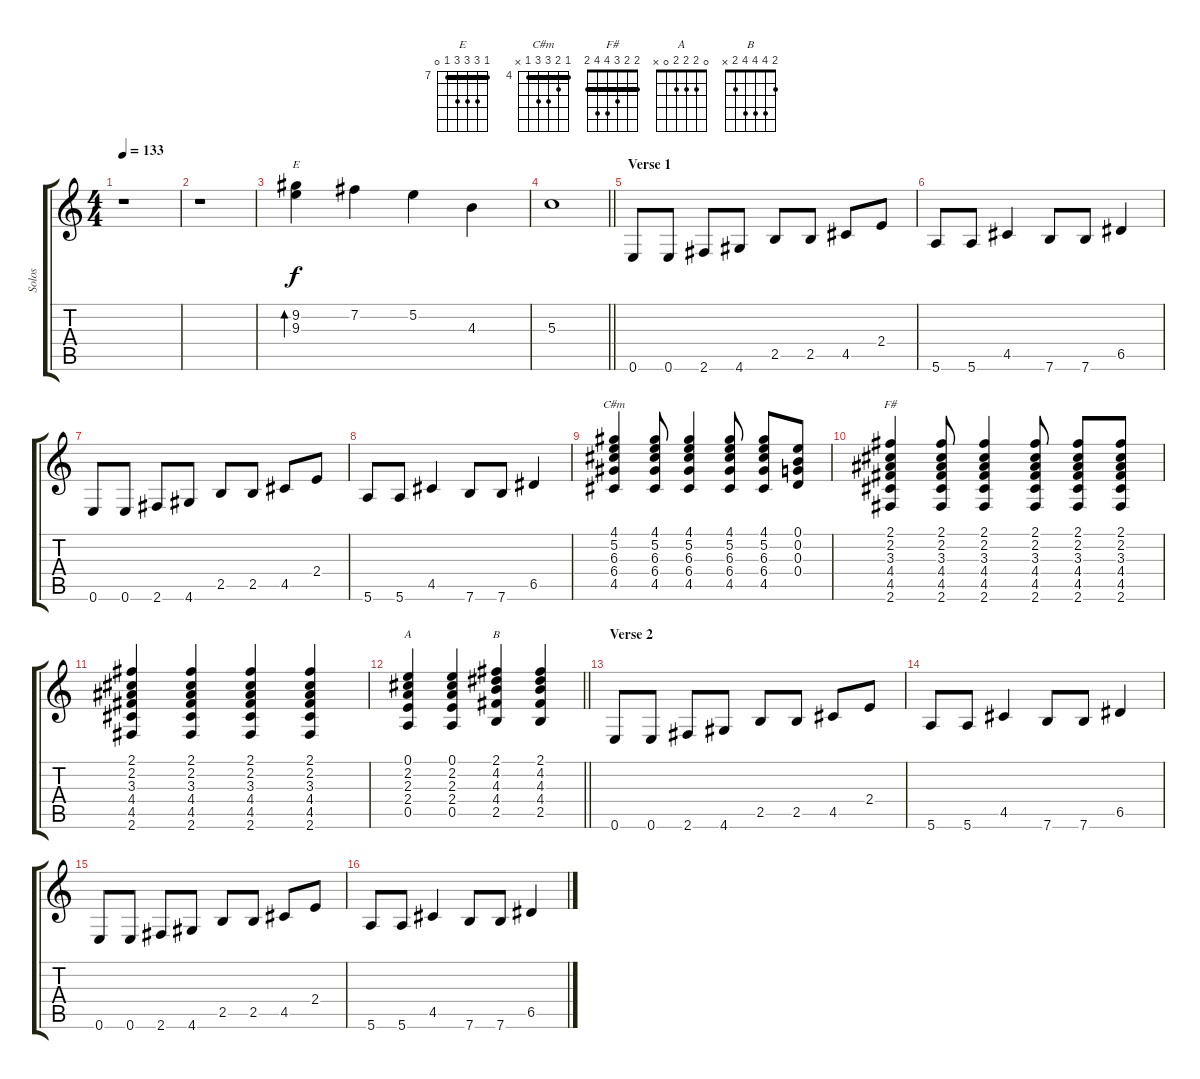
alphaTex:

\track ("Solos" "Solos") {instrument overdrivenguitar}
\staff {score tabs}
\tuning (E4 B3 G3 D3 A2 E2) {hide}
\chord ("E" 7 9 9 9 7 0) {firstfret 7 barre 7}
\chord ("C#m" 4 5 6 6 4 x) {firstfret 4 barre 4}
\chord ("F#" 2 2 3 4 4 2) {barre 2}
\chord ("A" 0 2 2 2 0 x)
\chord ("B" 2 4 4 4 2 x)
\ts (4 4)
\tempo 133
\clef g2
\ks c
r.1{dy f instrument overdrivenguitar} |
r.1 |
(9.2 9.3).4{bd 240 ch "E"} 7.2.4 5.2.4 4.3.4 |
\barLineRight lightlight
5.3.1 |
\section ("" "Verse 1")
0.6.8 0.6.8 2.6.8 4.6.8 2.5.8 2.5.8 4.5.8 2.4.8 |
5.6.8 5.6.8 4.5.4 7.6.8 7.6.8 6.5.4 |
0.6.8 0.6.8 2.6.8 4.6.8 2.5.8 2.5.8 4.5.8 2.4.8 |
5.6.8 5.6.8 4.5.4 7.6.8 7.6.8 6.5.4 |
(4.1 5.2 6.3 6.4 4.5).4{ch "C#m"} (4.1 5.2 6.3 6.4 4.5).8 (4.1 5.2 6.3 6.4 4.5).4 (4.1 5.2 6.3 6.4 4.5).8 (4.1 5.2 6.3 6.4 4.5).8 (0.1 0.2 0.3 0.4).8 |
(2.1 2.2 3.3 4.4 4.5 2.6).4{ch "F#"} (2.1 2.2 3.3 4.4 4.5 2.6).8 (2.1 2.2 3.3 4.4 4.5 2.6).4 (2.1 2.2 3.3 4.4 4.5 2.6).8 (2.1 2.2 3.3 4.4 4.5 2.6).8 (2.1 2.2 3.3 4.4 4.5 2.6).8 |
(2.1 2.2 3.3 4.4 4.5 2.6).4 (2.1 2.2 3.3 4.4 4.5 2.6).4 (2.1 2.2 3.3 4.4 4.5 2.6).4 (2.1 2.2 3.3 4.4 4.5 2.6).4 |
\barLineRight lightlight
(0.1 2.2 2.3 2.4 0.5).4{ch "A"} (0.1 2.2 2.3 2.4 0.5).4 (2.1 4.2 4.3 4.4 2.5).4{ch "B"} (2.1 4.2 4.3 4.4 2.5).4 |
\section ("" "Verse 2")
0.6.8 0.6.8 2.6.8 4.6.8 2.5.8 2.5.8 4.5.8 2.4.8 |
5.6.8 5.6.8 4.5.4 7.6.8 7.6.8 6.5.4 |
0.6.8 0.6.8 2.6.8 4.6.8 2.5.8 2.5.8 4.5.8 2.4.8 |
5.6.8 5.6.8 4.5.4 7.6.8 7.6.8 6.5.4
